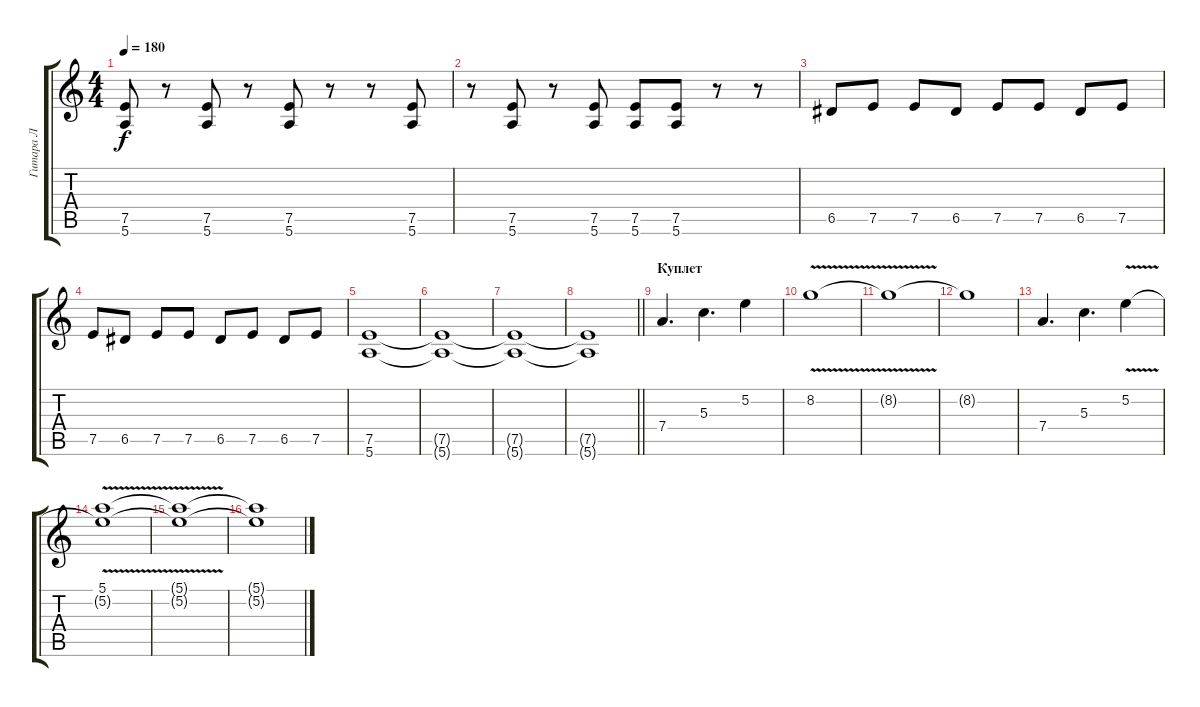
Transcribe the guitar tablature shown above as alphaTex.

\track ("Гитара Л" "Гитара Л") {instrument overdrivenguitar}
\staff {score tabs}
\tuning (E4 B3 G3 D3 A2 E2) {hide}
\ts (4 4)
\tempo 180
\clef g2
\ks c
(7.5 5.6).8{dy f} r.8 (7.5 5.6).8 r.8 (7.5 5.6).8 r.8 r.8 (7.5 5.6).8 |
r.8 (7.5 5.6).8 r.8 (7.5 5.6).8 (7.5 5.6).8 (7.5 5.6).8 r.8 r.8 |
6.5.8 7.5.8 7.5.8 6.5.8 7.5.8 7.5.8 6.5.8 7.5.8 |
7.5.8 6.5.8 7.5.8 7.5.8 6.5.8 7.5.8 6.5.8 7.5.8 |
(7.5 5.6).1 |
(7.5{t} 5.6{t}).1{volume 8} |
(7.5{t} 5.6{t}).1 |
\barLineRight lightlight
(7.5{t} 5.6{t}).1 |
\section ("" "Куплет")
7.4.4{d volume 13} 5.3.4{d} 5.2.4 |
8.2{v}.1 |
8.2{t}.1 |
8.2{t}.1 |
7.4.4{d} 5.3.4{d} 5.2{v}.4 |
(5.1{v} 5.2{t}).1 |
(5.1{t} 5.2{t}).1 |
(5.1{t} 5.2{t}).1
